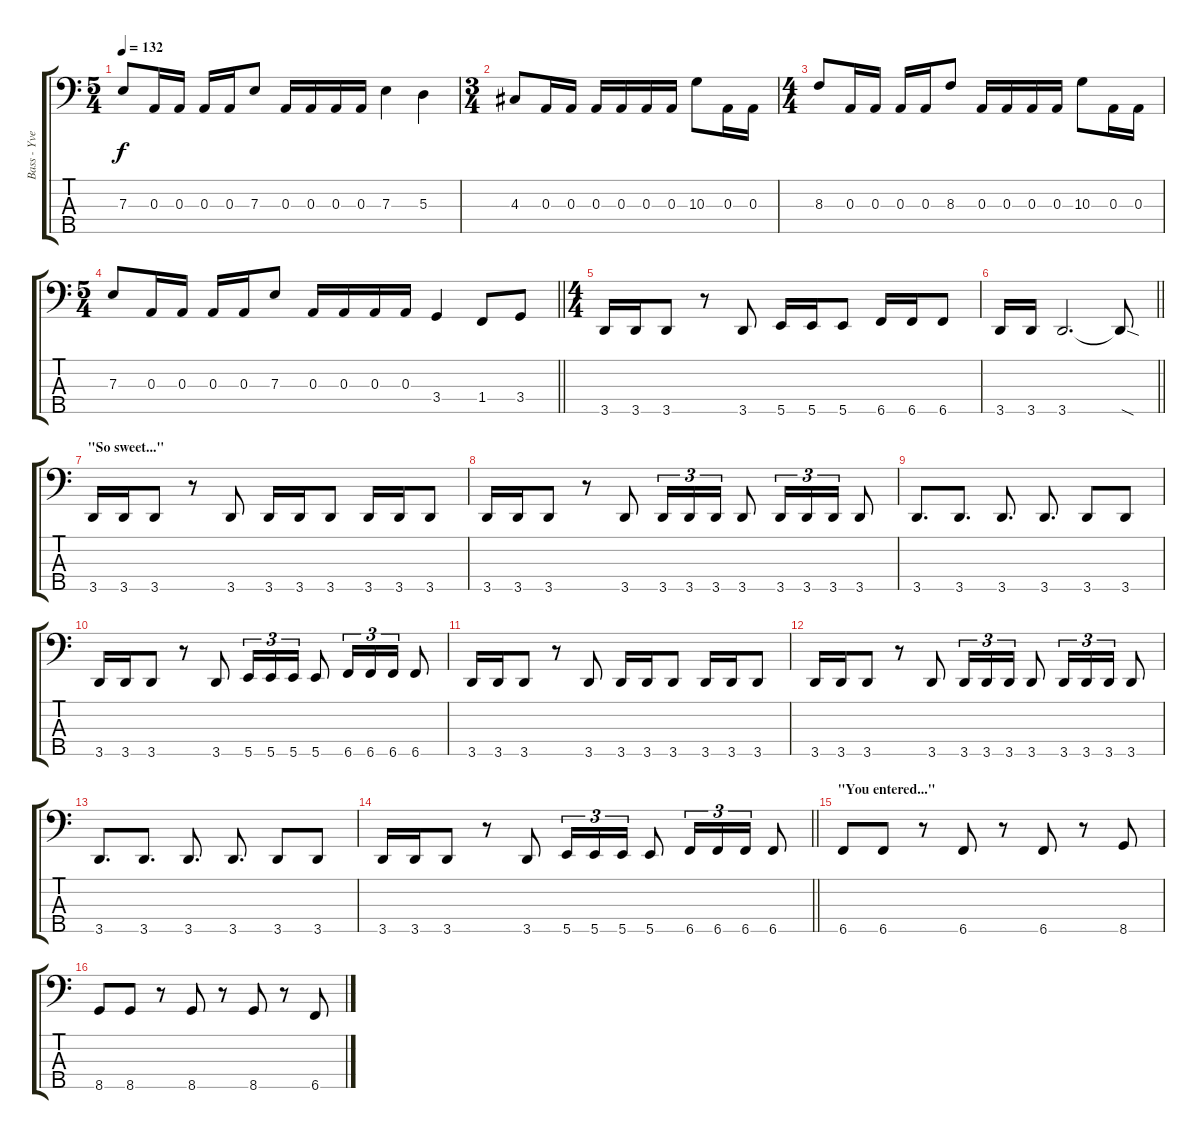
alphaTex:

\track ("Bass - Yves" "Bass - Yve") {instrument electricbasspick}
\staff {score tabs}
\tuning (G2 D2 A1 E1 B0) {hide}
\ts (5 4)
\tempo 132
\clef f4
\ks c
7.3.8{dy f} 0.3.16 0.3.16 0.3.16 0.3.16 7.3.8 0.3.16 0.3.16 0.3.16 0.3.16 7.3.4 5.3.4 |
\ts (3 4)
4.3.8 0.3.16 0.3.16 0.3.16 0.3.16 0.3.16 0.3.16 10.3.8 0.3.16 0.3.16 |
\ts (4 4)
8.3.8 0.3.16 0.3.16 0.3.16 0.3.16 8.3.8 0.3.16 0.3.16 0.3.16 0.3.16 10.3.8 0.3.16 0.3.16 |
\ts (5 4)
\barLineRight lightlight
7.3.8 0.3.16 0.3.16 0.3.16 0.3.16 7.3.8 0.3.16 0.3.16 0.3.16 0.3.16 3.4.4 1.4.8 3.4.8 |
\ts (4 4)
\section ("" "")
3.5.16 3.5.16 3.5.8 r.8 3.5.8 5.5.16 5.5.16 5.5.8 6.5.16 6.5.16 6.5.8 |
\barLineRight lightlight
3.5.16 3.5.16 3.5.2{d} 3.5{sod t}.8 |
\section ("" "\"So sweet...\"")
3.5.16 3.5.16 3.5.8 r.8 3.5.8 3.5.16 3.5.16 3.5.8 3.5.16 3.5.16 3.5.8 |
3.5.16 3.5.16 3.5.8 r.8 3.5.8 3.5.16{tu (3 2)} 3.5.16{tu (3 2)} 3.5.16{tu (3 2)} 3.5.8 3.5.16{tu (3 2)} 3.5.16{tu (3 2)} 3.5.16{tu (3 2)} 3.5.8 |
3.5.8{d} 3.5.8{d} 3.5.8{d} 3.5.8{d} 3.5.8 3.5.8 |
3.5.16 3.5.16 3.5.8 r.8 3.5.8 5.5.16{tu (3 2)} 5.5.16{tu (3 2)} 5.5.16{tu (3 2)} 5.5.8 6.5.16{tu (3 2)} 6.5.16{tu (3 2)} 6.5.16{tu (3 2)} 6.5.8 |
3.5.16 3.5.16 3.5.8 r.8 3.5.8 3.5.16 3.5.16 3.5.8 3.5.16 3.5.16 3.5.8 |
3.5.16 3.5.16 3.5.8 r.8 3.5.8 3.5.16{tu (3 2)} 3.5.16{tu (3 2)} 3.5.16{tu (3 2)} 3.5.8 3.5.16{tu (3 2)} 3.5.16{tu (3 2)} 3.5.16{tu (3 2)} 3.5.8 |
3.5.8{d} 3.5.8{d} 3.5.8{d} 3.5.8{d} 3.5.8 3.5.8 |
\barLineRight lightlight
3.5.16 3.5.16 3.5.8 r.8 3.5.8 5.5.16{tu (3 2)} 5.5.16{tu (3 2)} 5.5.16{tu (3 2)} 5.5.8 6.5.16{tu (3 2)} 6.5.16{tu (3 2)} 6.5.16{tu (3 2)} 6.5.8 |
\section ("" "\"You entered...\"")
6.5.8 6.5.8 r.8 6.5.8 r.8 6.5.8 r.8 8.5.8 |
8.5.8 8.5.8 r.8 8.5.8 r.8 8.5.8 r.8 6.5.8
